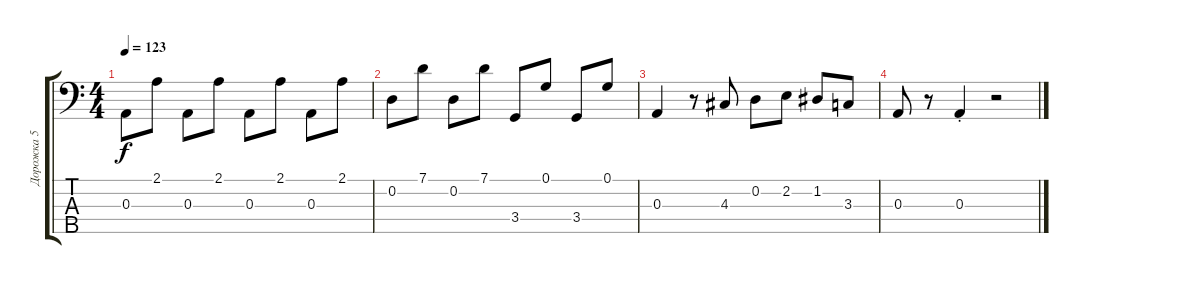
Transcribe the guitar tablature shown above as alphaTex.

\track ("Дорожка 5" "Дорожка 5") {instrument synthbass1}
\staff {score tabs}
\tuning (G2 D2 A1 E1 B0) {hide}
\ts (4 4)
\tempo 123
\clef f4
\ks c
0.3.8{dy f} 2.1.8 0.3.8 2.1.8 0.3.8 2.1.8 0.3.8 2.1.8 |
0.2.8 7.1.8 0.2.8 7.1.8 3.4.8 0.1.8 3.4.8 0.1.8 |
0.3.4 r.8 4.3.8 0.2.8 2.2.8 1.2.8 3.3.8 |
0.3.8 r.8 0.3{st}.4 r.2
